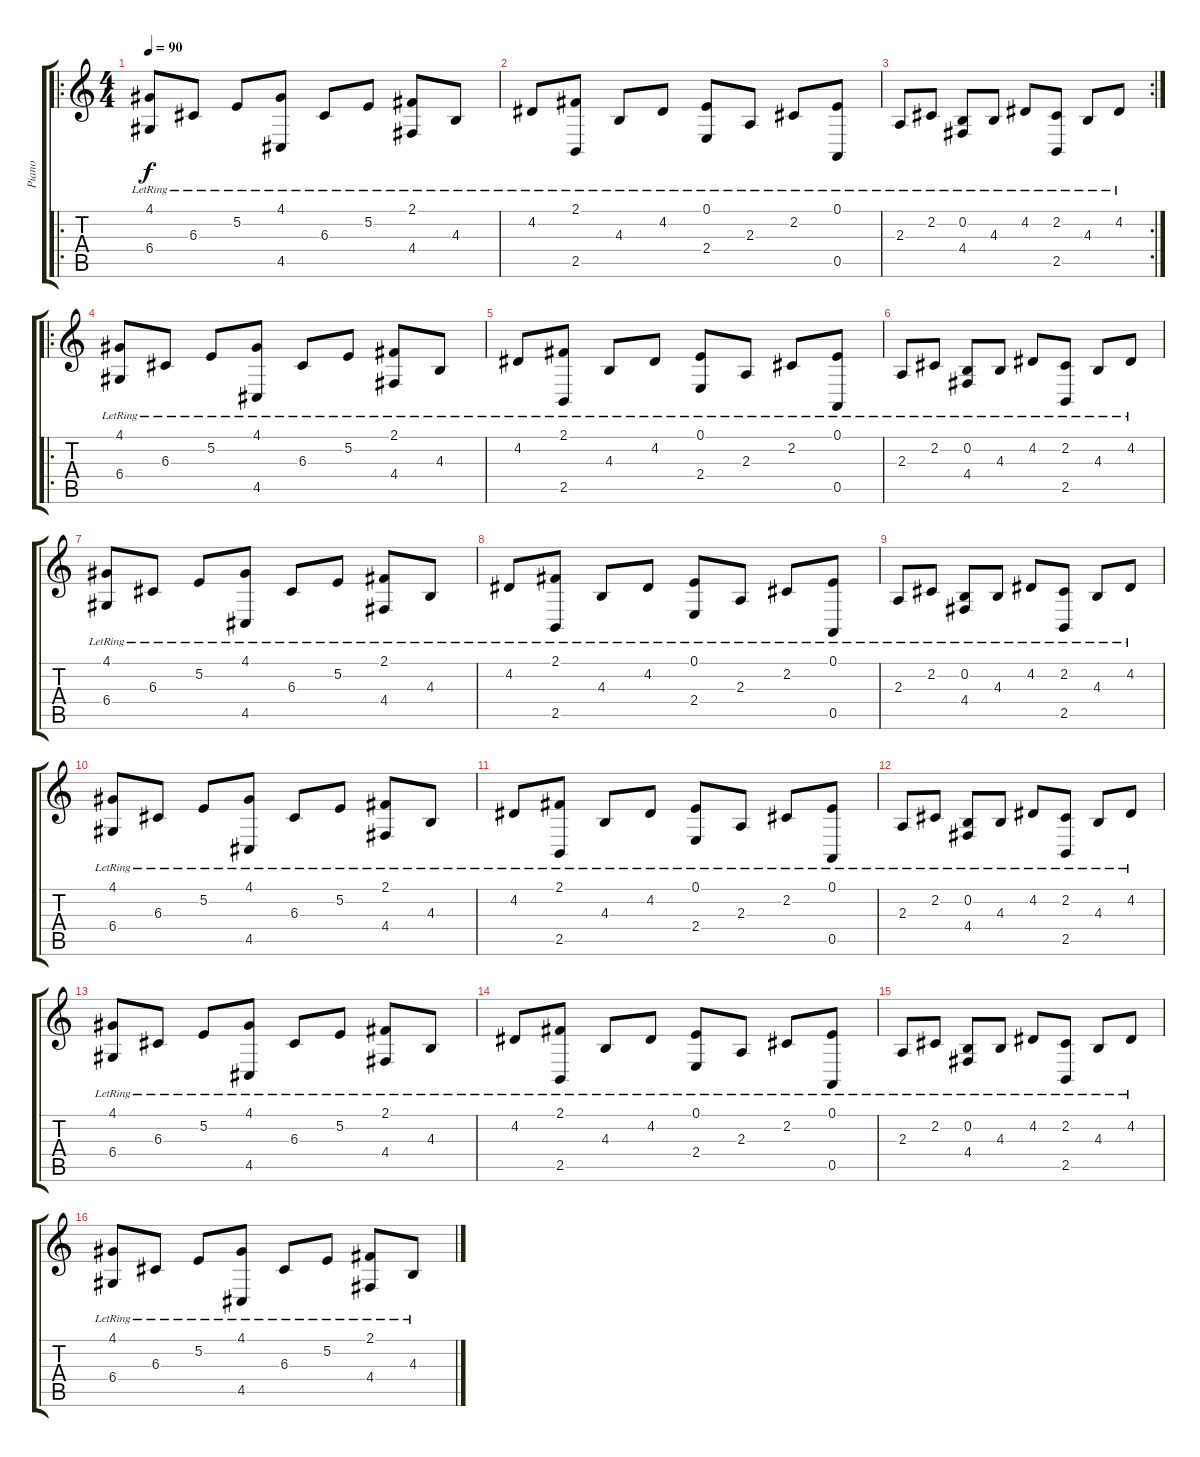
\track ("Piano" "Piano") {instrument acousticgrandpiano}
\staff {score tabs}
\tuning (E4 B3 G3 D3 A2 E2) {hide}
\ro
\ts (4 4)
\tempo 90
\clef g2
\ks c
(4.1{lr} 6.4{lr}).8{dy f instrument acousticgrandpiano} 6.3{lr}.8 5.2{lr}.8 (4.1{lr} 4.5{lr}).8 6.3{lr}.8 5.2{lr}.8 (2.1{lr} 4.4{lr}).8 4.3{lr}.8 |
4.2{lr}.8 (2.1{lr} 2.5{lr}).8 4.3{lr}.8 4.2{lr}.8 (0.1{lr} 2.4{lr}).8 2.3{lr}.8 2.2{lr}.8 (0.1{lr} 0.5{lr}).8 |
\rc 2
2.3{lr}.8 2.2{lr}.8 (0.2 4.4{lr}).8 4.3{lr}.8 4.2{lr}.8 (2.2 2.5{lr}).8 4.3{lr}.8 4.2{lr}.8 |
\ro
(4.1{lr} 6.4{lr}).8 6.3{lr}.8 5.2{lr}.8 (4.1{lr} 4.5{lr}).8 6.3{lr}.8 5.2{lr}.8 (2.1{lr} 4.4{lr}).8 4.3{lr}.8 |
4.2{lr}.8 (2.1{lr} 2.5{lr}).8 4.3{lr}.8 4.2{lr}.8 (0.1{lr} 2.4{lr}).8 2.3{lr}.8 2.2{lr}.8 (0.1{lr} 0.5{lr}).8 |
2.3{lr}.8 2.2{lr}.8 (0.2 4.4{lr}).8 4.3{lr}.8 4.2{lr}.8 (2.2 2.5{lr}).8 4.3{lr}.8 4.2{lr}.8 |
(4.1{lr} 6.4{lr}).8 6.3{lr}.8 5.2{lr}.8 (4.1{lr} 4.5{lr}).8 6.3{lr}.8 5.2{lr}.8 (2.1{lr} 4.4{lr}).8 4.3{lr}.8 |
4.2{lr}.8 (2.1{lr} 2.5{lr}).8 4.3{lr}.8 4.2{lr}.8 (0.1{lr} 2.4{lr}).8 2.3{lr}.8 2.2{lr}.8 (0.1{lr} 0.5{lr}).8 |
2.3{lr}.8 2.2{lr}.8 (0.2 4.4{lr}).8 4.3{lr}.8 4.2{lr}.8 (2.2 2.5{lr}).8 4.3{lr}.8 4.2{lr}.8 |
(4.1{lr} 6.4{lr}).8 6.3{lr}.8 5.2{lr}.8 (4.1{lr} 4.5{lr}).8 6.3{lr}.8 5.2{lr}.8 (2.1{lr} 4.4{lr}).8 4.3{lr}.8 |
4.2{lr}.8 (2.1{lr} 2.5{lr}).8 4.3{lr}.8 4.2{lr}.8 (0.1{lr} 2.4{lr}).8 2.3{lr}.8 2.2{lr}.8 (0.1{lr} 0.5{lr}).8 |
2.3{lr}.8 2.2{lr}.8 (0.2 4.4{lr}).8 4.3{lr}.8 4.2{lr}.8 (2.2 2.5{lr}).8 4.3{lr}.8 4.2{lr}.8 |
(4.1{lr} 6.4{lr}).8 6.3{lr}.8 5.2{lr}.8 (4.1{lr} 4.5{lr}).8 6.3{lr}.8 5.2{lr}.8 (2.1{lr} 4.4{lr}).8 4.3{lr}.8 |
4.2{lr}.8 (2.1{lr} 2.5{lr}).8 4.3{lr}.8 4.2{lr}.8 (0.1{lr} 2.4{lr}).8 2.3{lr}.8 2.2{lr}.8 (0.1{lr} 0.5{lr}).8 |
2.3{lr}.8 2.2{lr}.8 (0.2 4.4{lr}).8 4.3{lr}.8 4.2{lr}.8 (2.2 2.5{lr}).8 4.3{lr}.8 4.2{lr}.8 |
(4.1{lr} 6.4{lr}).8 6.3{lr}.8 5.2{lr}.8 (4.1{lr} 4.5{lr}).8 6.3{lr}.8 5.2{lr}.8 (2.1{lr} 4.4{lr}).8 4.3{lr}.8
